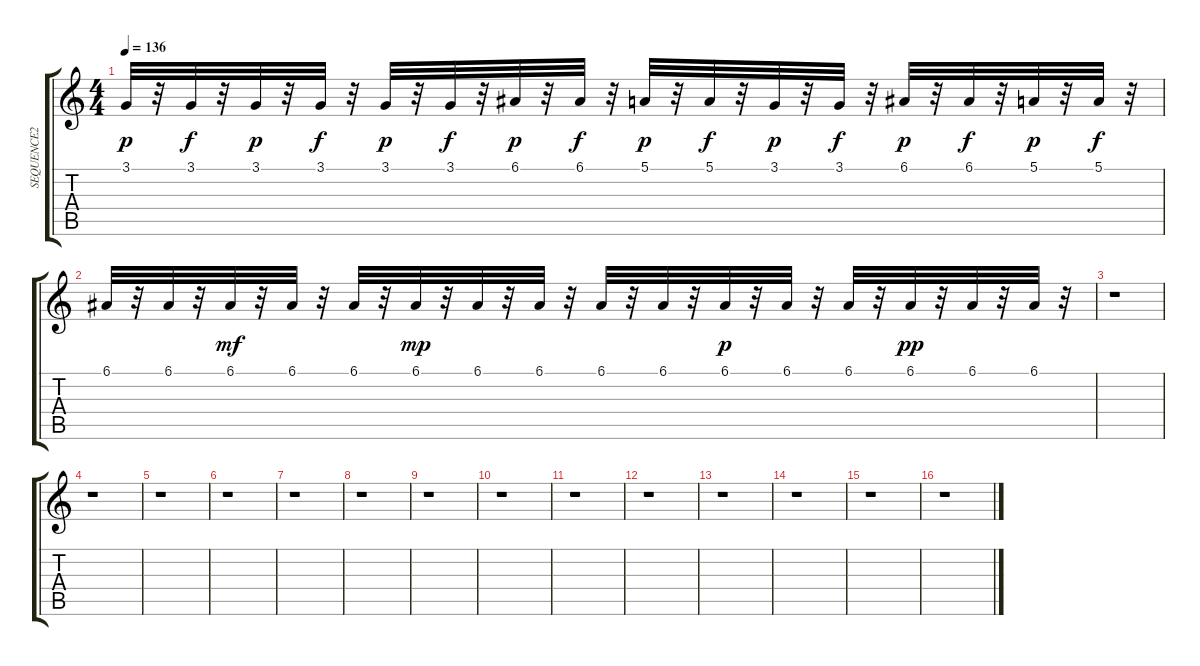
\track ("SEQUENCE2" "SEQUENCE2") {instrument trumpet}
\staff {score tabs}
\tuning (E4 B3 G3 D3 A2 E2) {hide}
\ts (4 4)
\tempo 136
\clef g2
\ks c
3.1.32{dy p} r.32 3.1.32{dy f} r.32 3.1.32{dy p} r.32 3.1.32{dy f} r.32 3.1.32{dy p} r.32 3.1.32{dy f} r.32 6.1.32{dy p} r.32 6.1.32{dy f} r.32 5.1.32{dy p} r.32 5.1.32{dy f} r.32 3.1.32{dy p} r.32 3.1.32{dy f} r.32 6.1.32{dy p} r.32 6.1.32{dy f} r.32 5.1.32{dy p} r.32 5.1.32{dy f} r.32 |
6.1.32 r.32 6.1.32 r.32 6.1.32{dy mf} r.32 6.1.32 r.32 6.1.32 r.32 6.1.32{dy mp} r.32 6.1.32 r.32 6.1.32 r.32 6.1.32 r.32 6.1.32 r.32 6.1.32{dy p} r.32 6.1.32 r.32 6.1.32 r.32 6.1.32{dy pp} r.32 6.1.32 r.32 6.1.32 r.32 |
r.1 |
r.1 |
r.1 |
r.1 |
r.1 |
r.1 |
r.1 |
r.1 |
r.1 |
r.1 |
r.1 |
r.1 |
r.1 |
r.1
